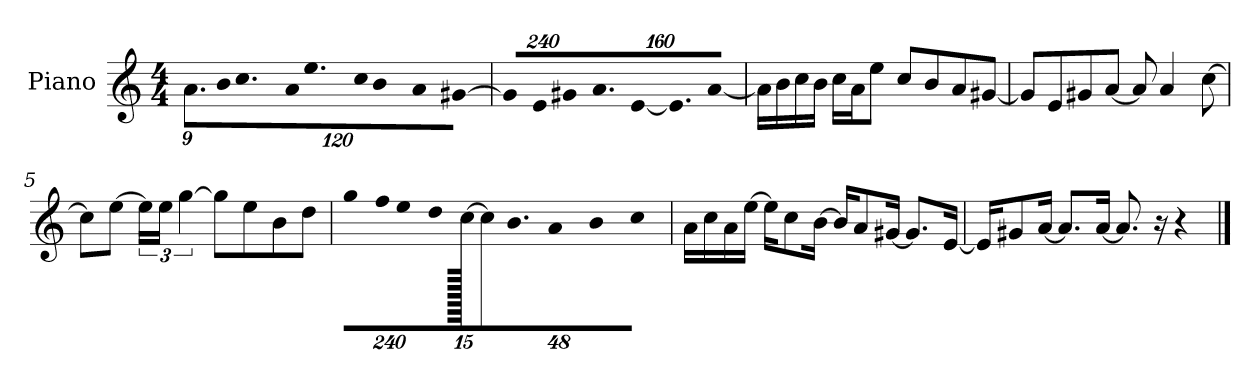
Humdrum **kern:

**kern
*part1
*staff1
*I"Piano
*I'P-no
*clefG2
*k[]
*M4/4
*MM90
*Xbrackettup
=1
9.a\L
!LO:N:vis=16
1920%107b\K
9.cc\
!LO:N:vis=16
1920%107a\K
9.ee\
!LO:N:vis=16
1920%107cc\K
!LO:N:vis=8
640%71b\
!LO:N:vis=8
640%71a\
!LO:N:vis=8
[640%71g#X\J
=2
!LO:N:vis=8
960%137g#/L]
!LO:N:vis=8
960%137e/
!LO:N:vis=8
960%137g#X/
!LO:N:vis=8.
640%137a/
!LO:N:vis=16
[1920%137e/K
!LO:N:vis=8.
640%137e/]
!LO:N:vis=16
[1920%137a/Jk
=3
16a\LL]
16b\
16cc\
16b\JJ
16cc\LL
16a\J
8ee\J
8cc/L
8b/
8a/
[8g#X/J
=4
8g#/L]
8e/
8g#X/
[8a/J
8a/]
4a/
[8cc\
!!LO:LB:g=z
=5
8cc\L]
[8ee\J
*brackettup
24ee\LL]
24ee\JJ
[6gg\
8gg\L]
8ee\
8b\
8dd\J
=6
*Xbrackettup
!LO:N:vis=8
960%137gg\L
!LO:N:vis=16
1920%137ff\K
!LO:N:vis=8
960%137ee\
!LO:N:vis=8
960%137dd\J
[1920cc\
384%41cc\L]
!LO:N:vis=16.
960%103b\J
!LO:N:vis=8
960%137a\
!LO:N:vis=16
1920%137b\L
!LO:N:vis=16
1920%137cc\JJ
=7
16a\LL
16cc\
16a\
[16ee\JJ
16ee\KL]
8cc\
[16b\Jk
16b/KL]
8a/
[16g#X/Jk
8.g#/L]
[16e/Jk
=8
16e/KL]
8g#X/
[16a/Jk
8.a/L]
[16a/Jk
8.a/]
16r
4r
==
*-
